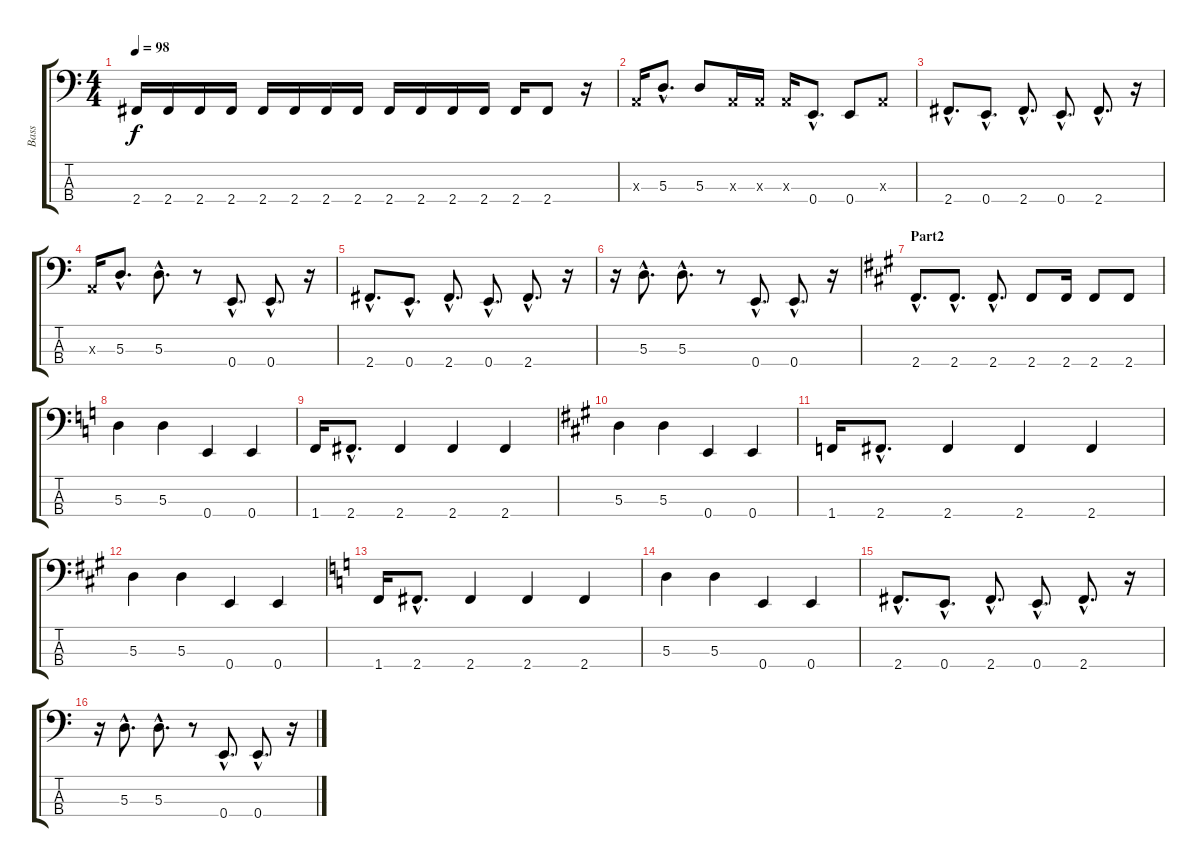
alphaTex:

\track ("Bass" "Bass") {instrument electricbasspick}
\staff {score tabs}
\tuning (G2 D2 A1 E1) {hide}
\ts (4 4)
\tempo 98
\clef f4
\ks c
2.4.16{dy f} 2.4.16 2.4.16 2.4.16 2.4.16 2.4.16 2.4.16 2.4.16 2.4.16 2.4.16 2.4.16 2.4.16 2.4.16 2.4.8 r.16 |
0.3{x}.16 5.3{hac}.8{d} 5.3.8 0.3{x}.16 0.3{x}.16 0.3{x}.16 0.4{hac}.8{d} 0.4.8 0.3{x}.8 |
2.4{hac}.8{d} 0.4{hac}.8{d} 2.4{hac}.8{d} 0.4{hac}.8{d} 2.4{hac}.8{d} r.16 |
0.3{x}.16 5.3{hac}.8{d} 5.3{hac}.8{d} r.8 0.4{hac}.8{d} 0.4{hac}.8{d} r.16 |
2.4{hac}.8{d} 0.4{hac}.8{d} 2.4{hac}.8{d} 0.4{hac}.8{d} 2.4{hac}.8{d} r.16 |
r.16 5.3{hac}.8{d} 5.3{hac}.8{d} r.8 0.4{hac}.8{d} 0.4{hac}.8{d} r.16 |
\section ("" "Part2")
\ks a
2.4{hac}.8{d} 2.4{hac}.8{d} 2.4{hac}.8{d} 2.4.8 2.4.16 2.4.8 2.4.8 |
\ks c
5.3.4 5.3.4 0.4.4 0.4.4 |
1.4.16 2.4{hac}.8{d} 2.4.4 2.4.4 2.4.4 |
\ks a
5.3.4 5.3.4 0.4.4 0.4.4 |
1.4.16 2.4{hac}.8{d} 2.4.4 2.4.4 2.4.4 |
5.3.4 5.3.4 0.4.4 0.4.4 |
\ks c
1.4.16 2.4{hac}.8{d} 2.4.4 2.4.4 2.4.4 |
5.3.4 5.3.4 0.4.4 0.4.4 |
2.4{hac}.8{d} 0.4{hac}.8{d} 2.4{hac}.8{d} 0.4{hac}.8{d} 2.4{hac}.8{d} r.16 |
r.16 5.3{hac}.8{d} 5.3{hac}.8{d} r.8 0.4{hac}.8{d} 0.4{hac}.8{d} r.16
